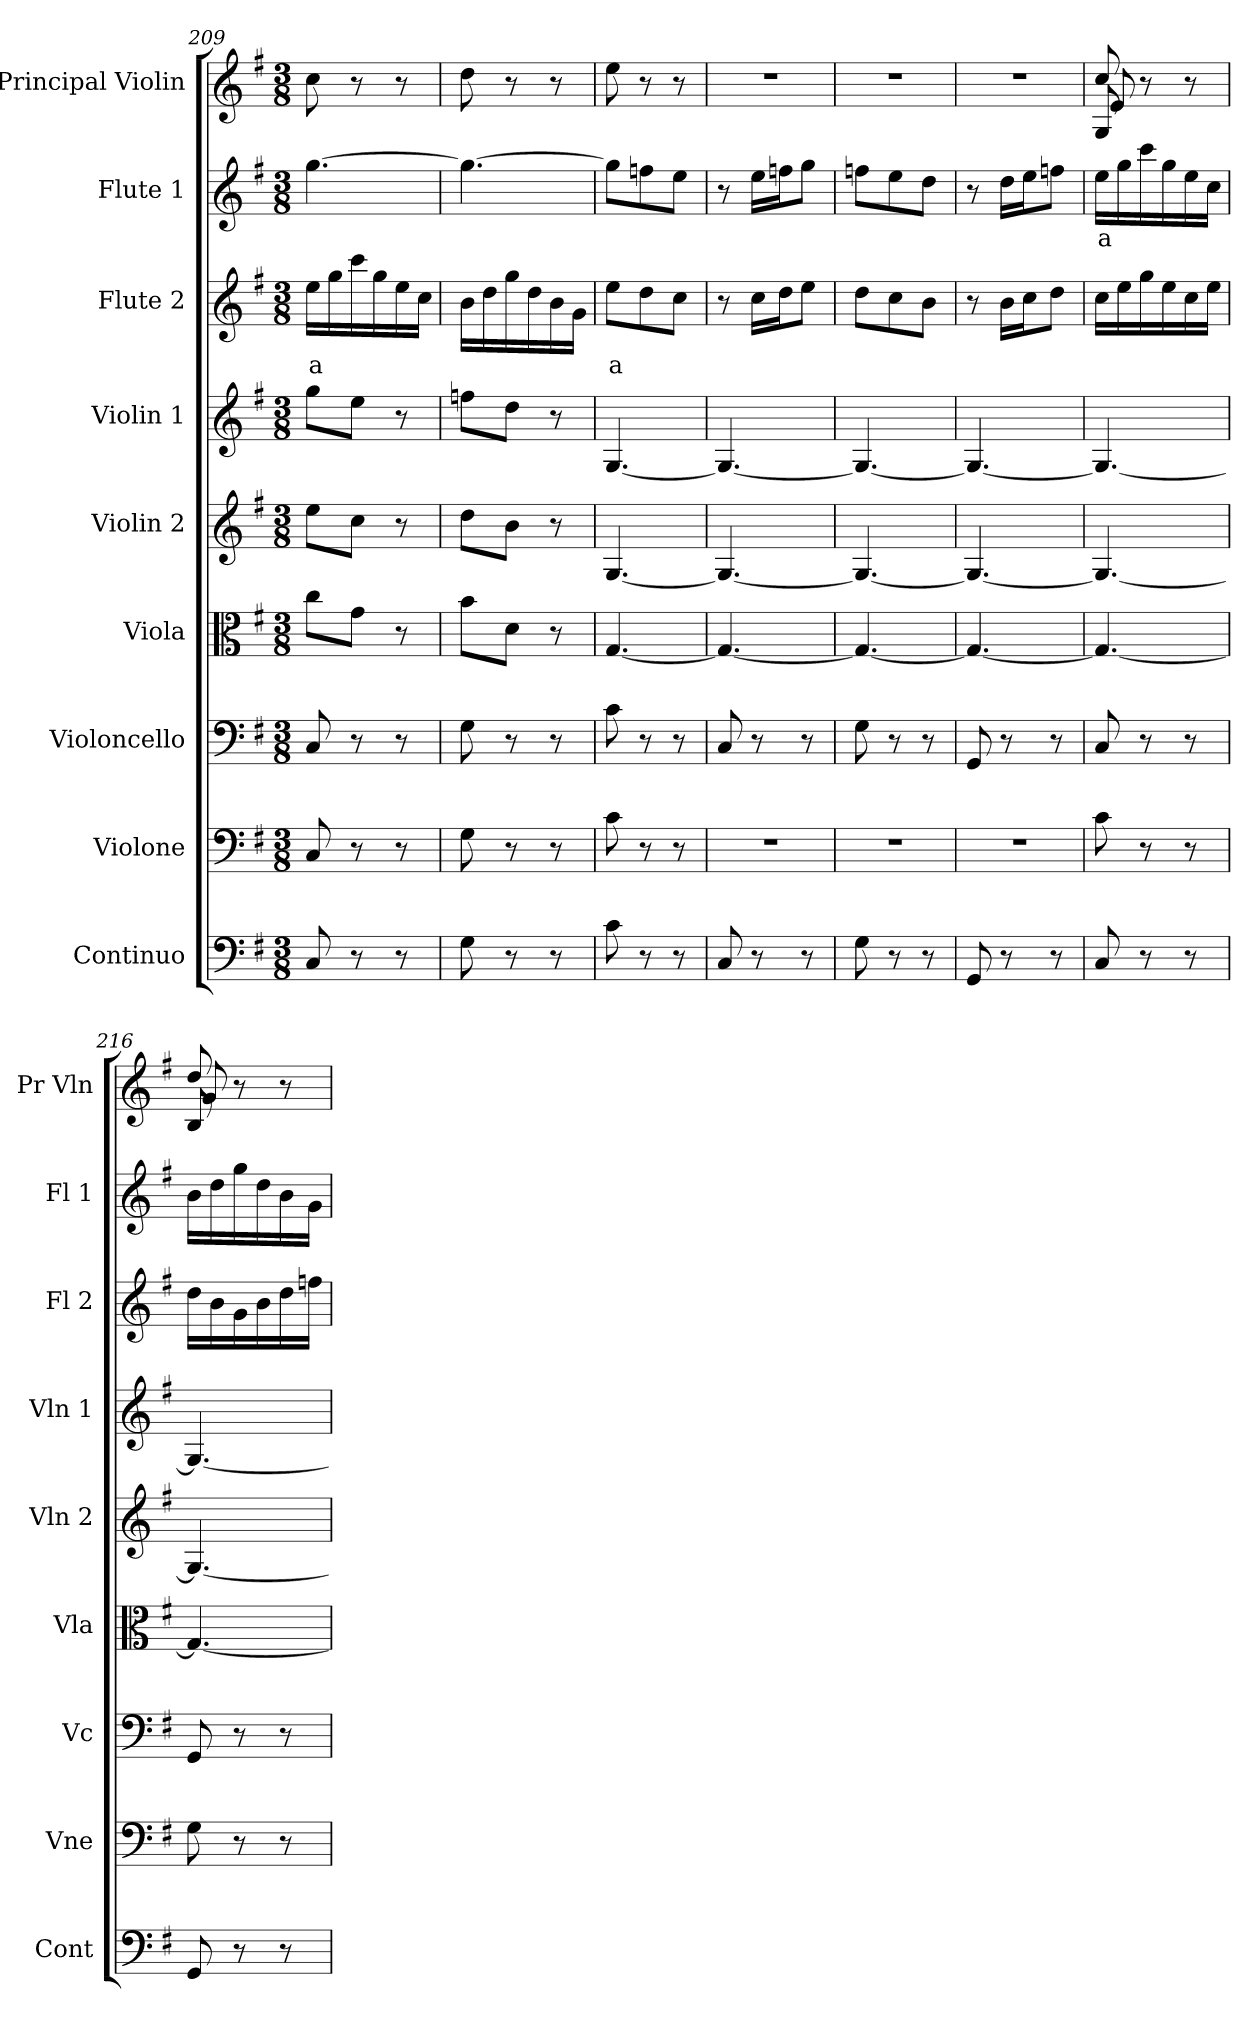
**kern	**kern	**kern	**kern	**kern	**kern	**kern	**text	**kern	**text	**kern
*part9	*part8	*part7	*part6	*part5	*part4	*part3	*part3	*part2	*part2	*part1
*staff9	*staff8	*staff7	*staff6	*staff5	*staff4	*staff3	*staff3	*staff2	*staff2	*staff1
*I"Continuo	*I"Violone	*I"Violoncello	*I"Viola	*I"Violin 2	*I"Violin 1	*I"Flute 2	*	*I"Flute 1	*	*I"Principal Violin
*I'Cont	*I'Vne	*I'Vc	*I'Vla	*I'Vln 2	*I'Vln 1	*I'Fl 2	*	*I'Fl 1	*	*I'Pr Vln
*clefF4	*clefF4	*clefF4	*clefC3	*clefG2	*clefG2	*clefG2	*	*clefG2	*	*clefG2
*	*ITrd7c12	*	*	*	*	*	*	*	*	*
*k[f#]	*k[f#]	*k[f#]	*k[f#]	*k[f#]	*k[f#]	*k[f#]	*	*k[f#]	*	*k[f#]
*M3/8	*M3/8	*M3/8	*M3/8	*M3/8	*M3/8	*M3/8	*	*M3/8	*	*M3/8
=209	=209	=209	=209	=209	=209	=209	=209	=209	=209	=209
!	!	!	!	!	!	!	!LO:LY:b:color=#FF0000	!	!	!
8C/	8CC/	8C/	8cc\L	8ee\L	8gg\L	16ee\LL	a	[4.gg\	.	8cc\
.	.	.	.	.	.	16gg\	.	.	.	.
8r	8r	8r	8g\J	8cc\J	8ee\J	16ccc\	.	.	.	8r
.	.	.	.	.	.	16gg\	.	.	.	.
8r	8r	8r	8r	8r	8r	16ee\	.	.	.	8r
.	.	.	.	.	.	16cc\JJ	.	.	.	.
=210	=210	=210	=210	=210	=210	=210	=210	=210	=210	=210
8G\	8GG\	8G\	8b\L	8dd\L	8ffn\L	16b\LL	.	4.gg\_	.	8dd\
.	.	.	.	.	.	16dd\	.	.	.	.
8r	8r	8r	8d\J	8b\J	8dd\J	16gg\	.	.	.	8r
.	.	.	.	.	.	16dd\	.	.	.	.
8r	8r	8r	8r	8r	8r	16b\	.	.	.	8r
.	.	.	.	.	.	16g\JJ	.	.	.	.
=211	=211	=211	=211	=211	=211	=211	=211	=211	=211	=211
!	!	!	!	!	!	!	!LO:LY:b:color=#FF0000	!	!	!
8c\	8C\	8c\	[4.G/	[4.G/	[4.G/	8ee\L	a	8gg\L]	.	8ee\
8r	8r	8r	.	.	.	8dd\	.	8ffn\	.	8r
8r	8r	8r	.	.	.	8cc\J	.	8ee\J	.	8r
=212	=212	=212	=212	=212	=212	=212	=212	=212	=212	=212
8C/	4.r	8C/	4.G/_	4.G/_	4.G/_	8r	.	8r	.	4.r
8r	.	8r	.	.	.	16cc\LL	.	16ee\LL	.	.
.	.	.	.	.	.	16dd\J	.	16ffn\J	.	.
8r	.	8r	.	.	.	8ee\J	.	8gg\J	.	.
=213	=213	=213	=213	=213	=213	=213	=213	=213	=213	=213
8G\	4.r	8G\	4.G/_	4.G/_	4.G/_	8dd\L	.	8ffn\L	.	4.r
8r	.	8r	.	.	.	8cc\	.	8ee\	.	.
8r	.	8r	.	.	.	8b\J	.	8dd\J	.	.
=214	=214	=214	=214	=214	=214	=214	=214	=214	=214	=214
8GG/	4.r	8GG/	4.G/_	4.G/_	4.G/_	8r	.	8r	.	4.r
8r	.	8r	.	.	.	16b\LL	.	16dd\LL	.	.
.	.	.	.	.	.	16cc\J	.	16ee\J	.	.
8r	.	8r	.	.	.	8dd\J	.	8ffn\J	.	.
=215	=215	=215	=215	=215	=215	=215	=215	=215	=215	=215
!	!	!	!	!	!	!	!	!	!LO:LY:b:color=#FF0000	!
*	*	*	*	*	*	*	*	*	*	*^
*	*	*	*	*	*	*	*	*	*	*	*^
8C/	8C\	8C/	4.G/_	4.G/_	4.G/_	16cc\LL	.	16ee\LL	a	8cc/	8G/	8e/
.	.	.	.	.	.	16ee\	.	16gg\	.	.	.	.
8r	8r	8r	.	.	.	16gg\	.	16ccc\	.	8r	8ryy	8ryy
.	.	.	.	.	.	16ee\	.	16gg\	.	.	.	.
8r	8r	8r	.	.	.	16cc\	.	16ee\	.	8r	8ryy	8ryy
.	.	.	.	.	.	16ee\JJ	.	16cc\JJ	.	.	.	.
=216	=216	=216	=216	=216	=216	=216	=216	=216	=216	=216	=216	=216
8GG/	8GG\	8GG/	4.G/_	4.G/_	4.G/_	16dd\LL	.	16b\LL	.	8dd/	8B/	8g/
.	.	.	.	.	.	16b\	.	16dd\	.	.	.	.
8r	8r	8r	.	.	.	16g\	.	16gg\	.	8r	8ryy	8ryy
.	.	.	.	.	.	16b\	.	16dd\	.	.	.	.
8r	8r	8r	.	.	.	16dd\	.	16b\	.	8r	8ryy	8ryy
.	.	.	.	.	.	16ffn\JJ	.	16g\JJ	.	.	.	.
*	*	*	*	*	*	*	*	*	*	*v	*v	*v
=	=	=	=	=	=	=	=	=	=	=
*-	*-	*-	*-	*-	*-	*-	*-	*-	*-	*-
